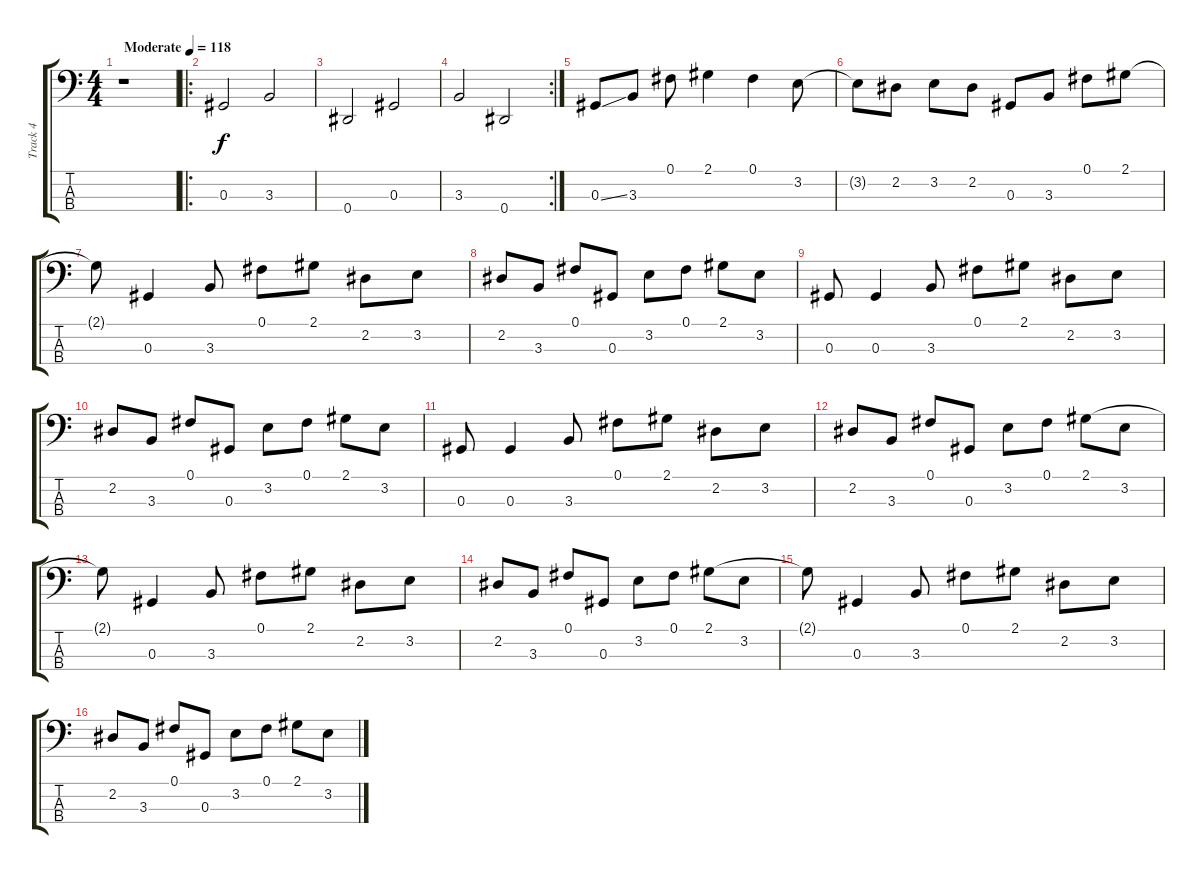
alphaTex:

\track ("Track 4" "Track 4") {instrument electricbasspick}
\staff {score tabs}
\tuning (Gb2 Db2 Ab1 Eb1) {hide}
\ts (4 4)
\tempo (118 "Moderate")
\clef f4
\ks c
r.1{dy f instrument electricbasspick} |
\ro
0.3.2 3.3.2 |
0.4.2 0.3.2 |
\rc 2
3.3.2 0.4.2 |
0.3{ss}.8 3.3.8 0.1.8 2.1.4 0.1.4 3.2.8 |
3.2{t}.8 2.2.8 3.2.8 2.2.8 0.3.8 3.3.8 0.1.8 2.1.8 |
2.1{t}.8 0.3.4 3.3.8 0.1.8 2.1.8 2.2.8 3.2.8 |
2.2.8 3.3.8 0.1.8 0.3.8 3.2.8 0.1.8 2.1.8 3.2.8 |
0.3.8 0.3.4 3.3.8 0.1.8 2.1.8 2.2.8 3.2.8 |
2.2.8 3.3.8 0.1.8 0.3.8 3.2.8 0.1.8 2.1.8 3.2.8 |
0.3.8 0.3.4 3.3.8 0.1.8 2.1.8 2.2.8 3.2.8 |
2.2.8 3.3.8 0.1.8 0.3.8 3.2.8 0.1.8 2.1.8 3.2.8 |
2.1{t}.8 0.3.4 3.3.8 0.1.8 2.1.8 2.2.8 3.2.8 |
2.2.8 3.3.8 0.1.8 0.3.8 3.2.8 0.1.8 2.1.8 3.2.8 |
2.1{t}.8 0.3.4 3.3.8 0.1.8 2.1.8 2.2.8 3.2.8 |
2.2.8 3.3.8 0.1.8 0.3.8 3.2.8 0.1.8 2.1.8 3.2.8
